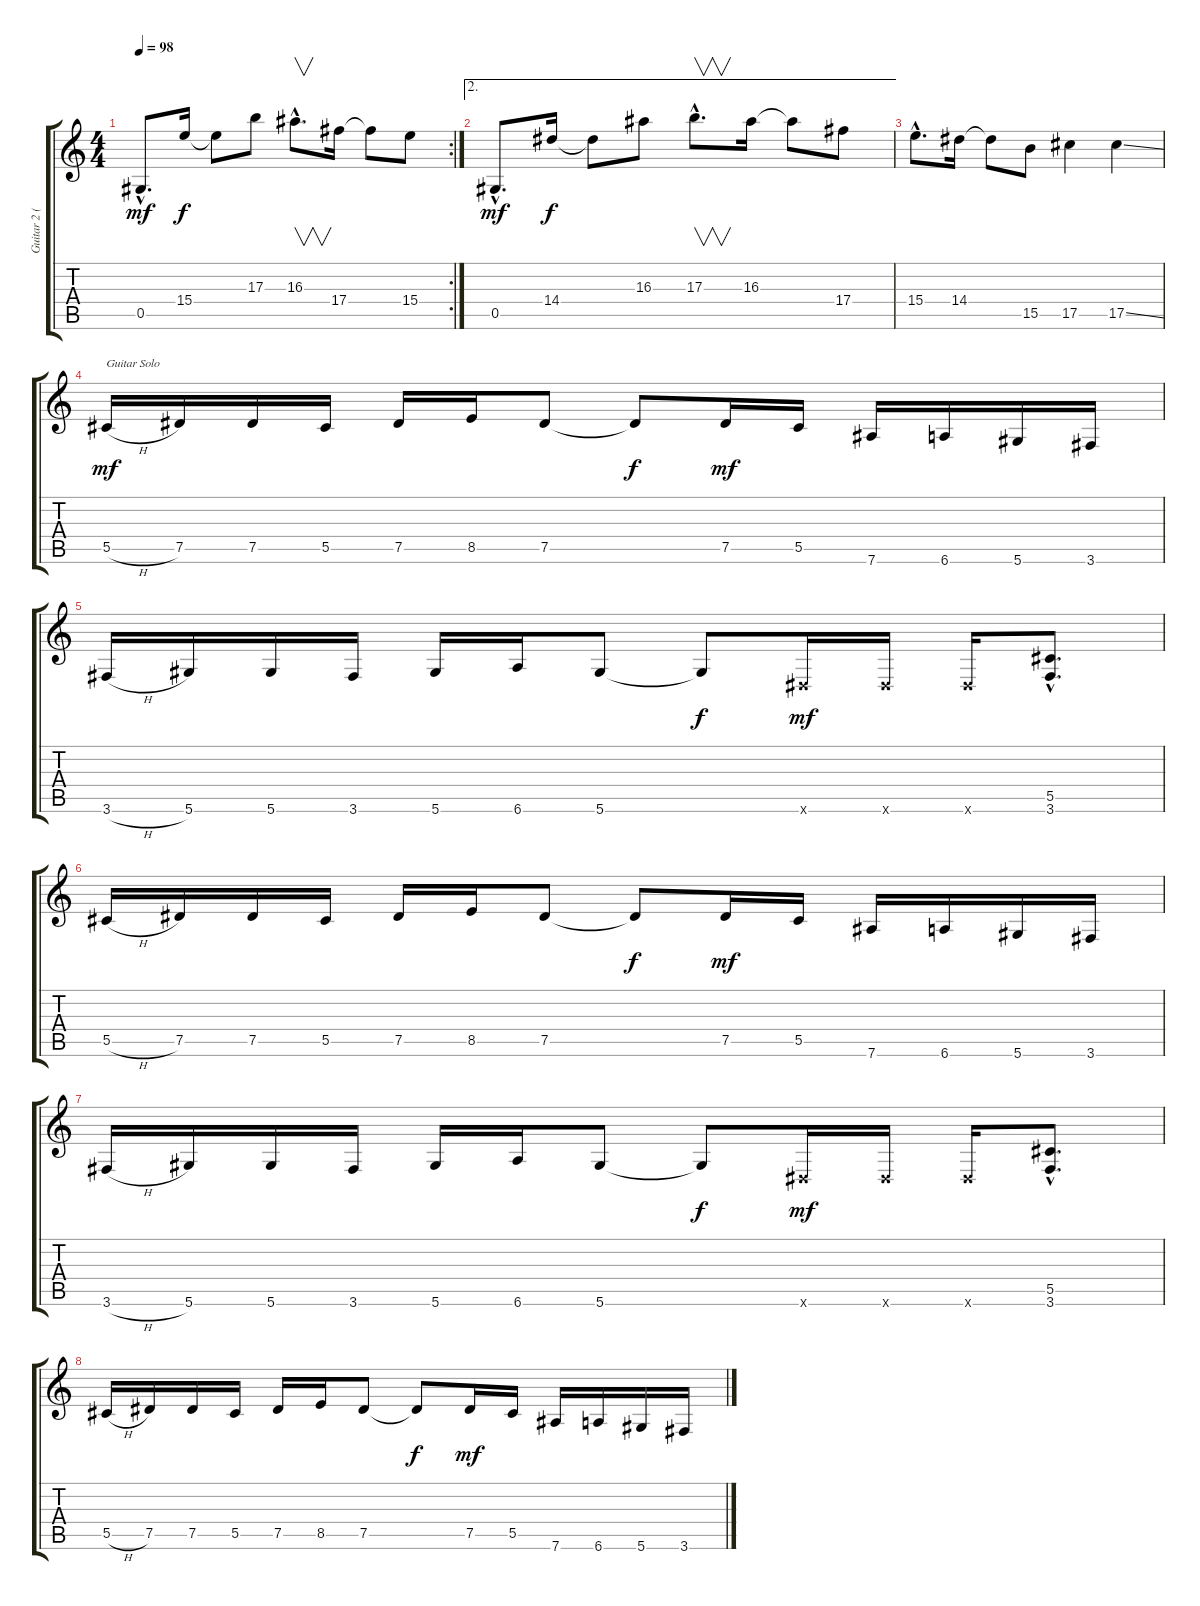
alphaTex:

\track ("Guitar 2 (Rhythm)" "Guitar 2 (") {instrument distortionguitar}
\staff {score tabs}
\tuning (Eb4 Bb3 Gb3 Db3 Ab2 Eb2) {hide}
\rc 2
\ts (4 4)
\tempo 98
\clef g2
\ks c
0.5{hac}.8{d dy mf} 15.4.16{dy f} 15.4{t}.8 17.3.8 16.3{hac}.8{v d} 17.4.16 17.4{t}.8 15.4.8 |
\ae 2
0.5{hac}.8{d dy mf} 14.4.16{dy f} 14.4{t}.8 16.3.8 17.3{hac}.8{v d} 16.3.16 16.3{t}.8 17.4.8 |
15.4{hac}.8{d} 14.4.16 14.4{t}.8 15.5.8 17.5.4 17.5{ss}.4 |
5.5{h}.16{txt "Guitar Solo" dy mf} 7.5.16 7.5.16 5.5.16 7.5.16 8.5.16 7.5.8 7.5{t}.8{dy f} 7.5.16{dy mf} 5.5.16 7.6.16 6.6.16 5.6.16 3.6.16 |
3.6{h}.16 5.6.16 5.6.16 3.6.16 5.6.16 6.6.16 5.6.8 5.6{t}.8{dy f} 0.6{x}.16{dy mf} 0.6{x}.16 0.6{x}.16 (5.5{hac} 3.6{hac}).8{d} |
5.5{h}.16 7.5.16 7.5.16 5.5.16 7.5.16 8.5.16 7.5.8 7.5{t}.8{dy f} 7.5.16{dy mf} 5.5.16 7.6.16 6.6.16 5.6.16 3.6.16 |
3.6{h}.16 5.6.16 5.6.16 3.6.16 5.6.16 6.6.16 5.6.8 5.6{t}.8{dy f} 0.6{x}.16{dy mf} 0.6{x}.16 0.6{x}.16 (5.5{hac} 3.6{hac}).8{d} |
5.5{h}.16 7.5.16 7.5.16 5.5.16 7.5.16 8.5.16 7.5.8 7.5{t}.8{dy f} 7.5.16{dy mf} 5.5.16 7.6.16 6.6.16 5.6.16 3.6.16
